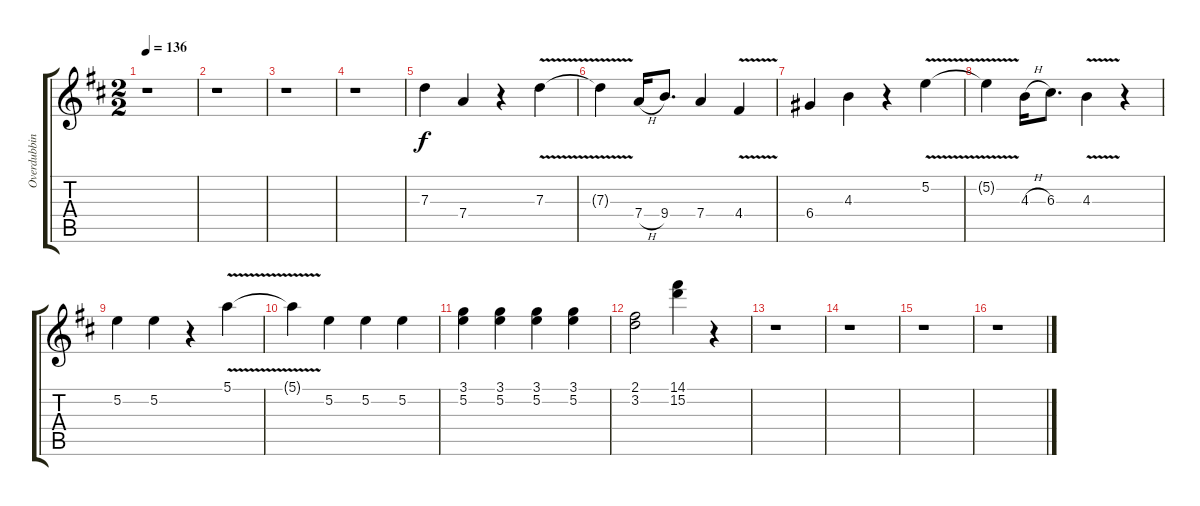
\track ("Overdubbing Gutiar II" "Overdubbin") {instrument electricguitarjazz}
\staff {score tabs}
\tuning (E4 B3 G3 D3 A2 E2) {hide}
\ts (2 2)
\tempo 136
\clef g2
\ks d
r.1{dy f} |
r.1 |
r.1 |
r.1 |
7.3.4 7.4.4 r.4 7.3{v}.4 |
7.3{t}.4 7.4{h}.16 9.4.8{d} 7.4.4 4.4{v}.4 |
6.4.4 4.3.4 r.4 5.2{v}.4 |
5.2{t}.4 4.3{h}.16 6.3.8{d} 4.3{v}.4 r.4 |
5.2.4 5.2.4 r.4 5.1{v}.4 |
5.1{t}.4 5.2.4 5.2.4 5.2.4 |
(3.1 5.2).4 (3.1 5.2).4 (3.1 5.2).4 (3.1 5.2).4 |
(2.1 3.2).2 (14.1 15.2).4 r.4 |
r.1 |
r.1 |
r.1 |
r.1
